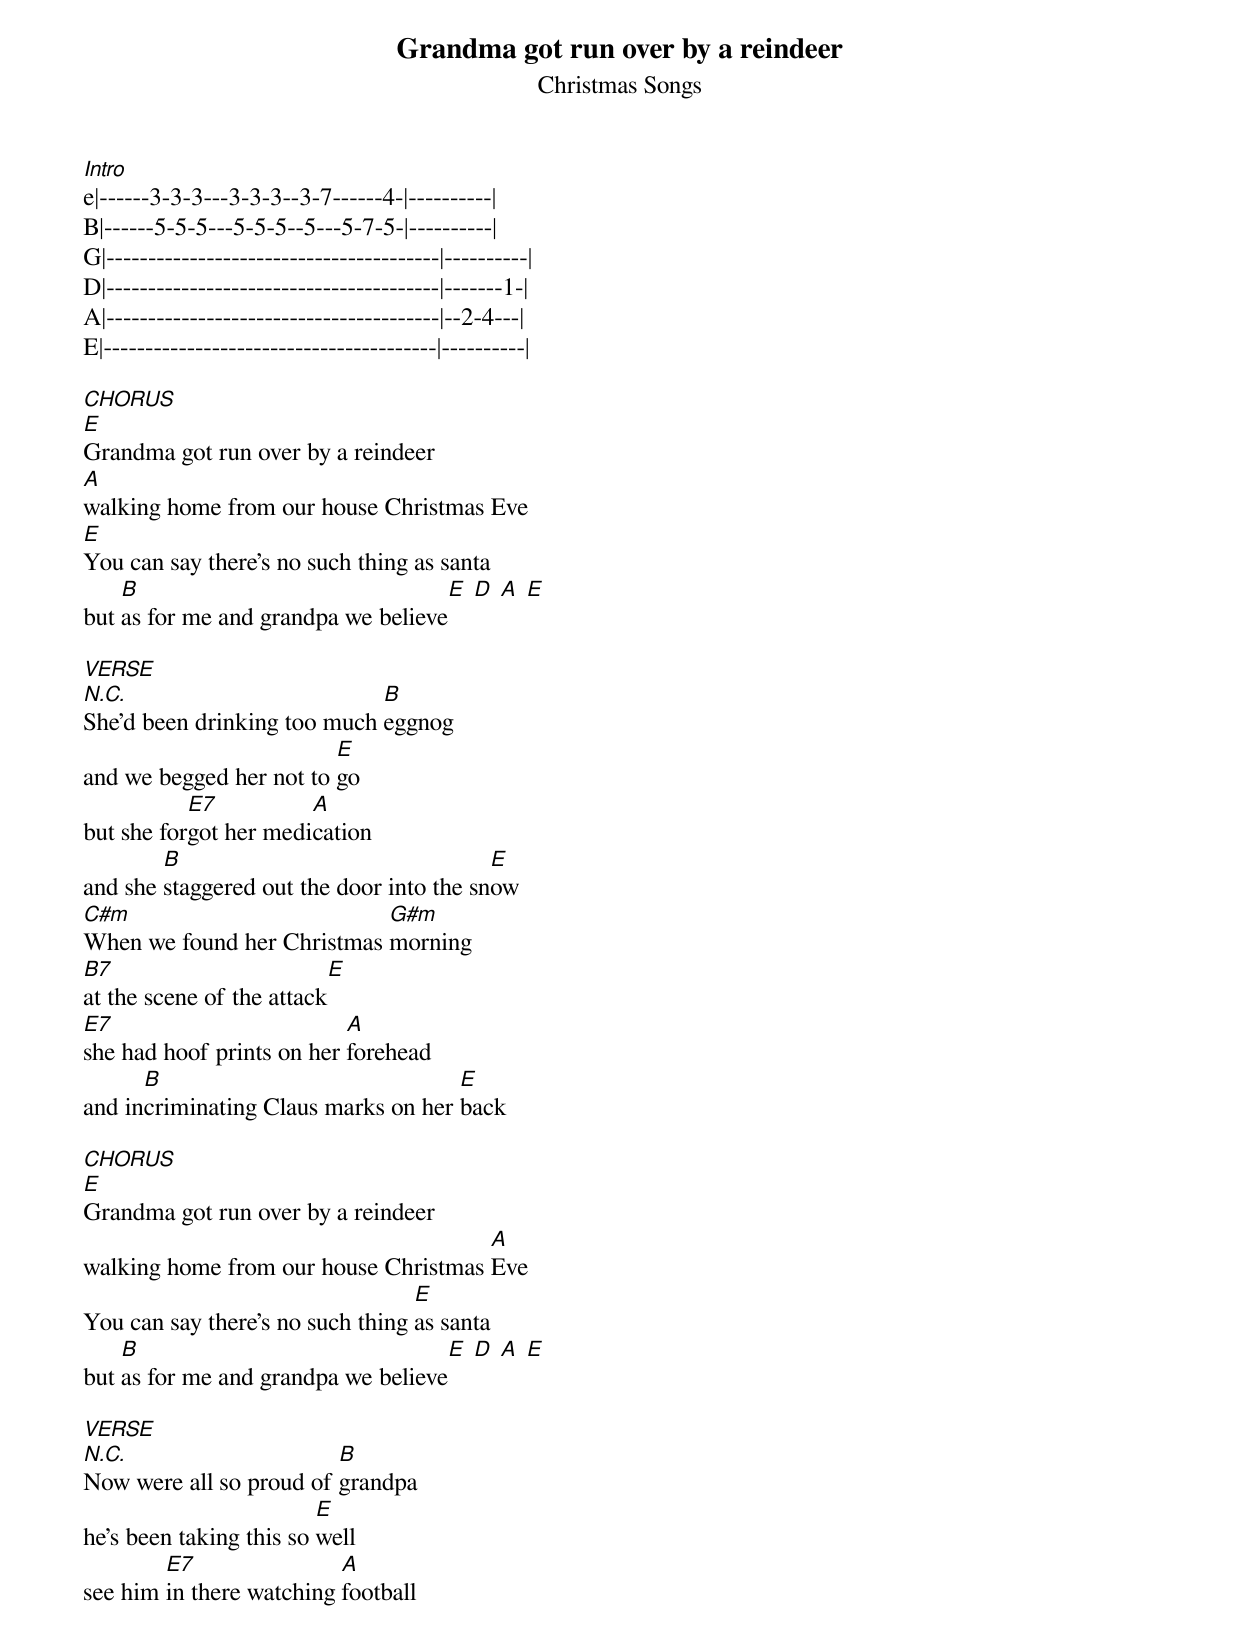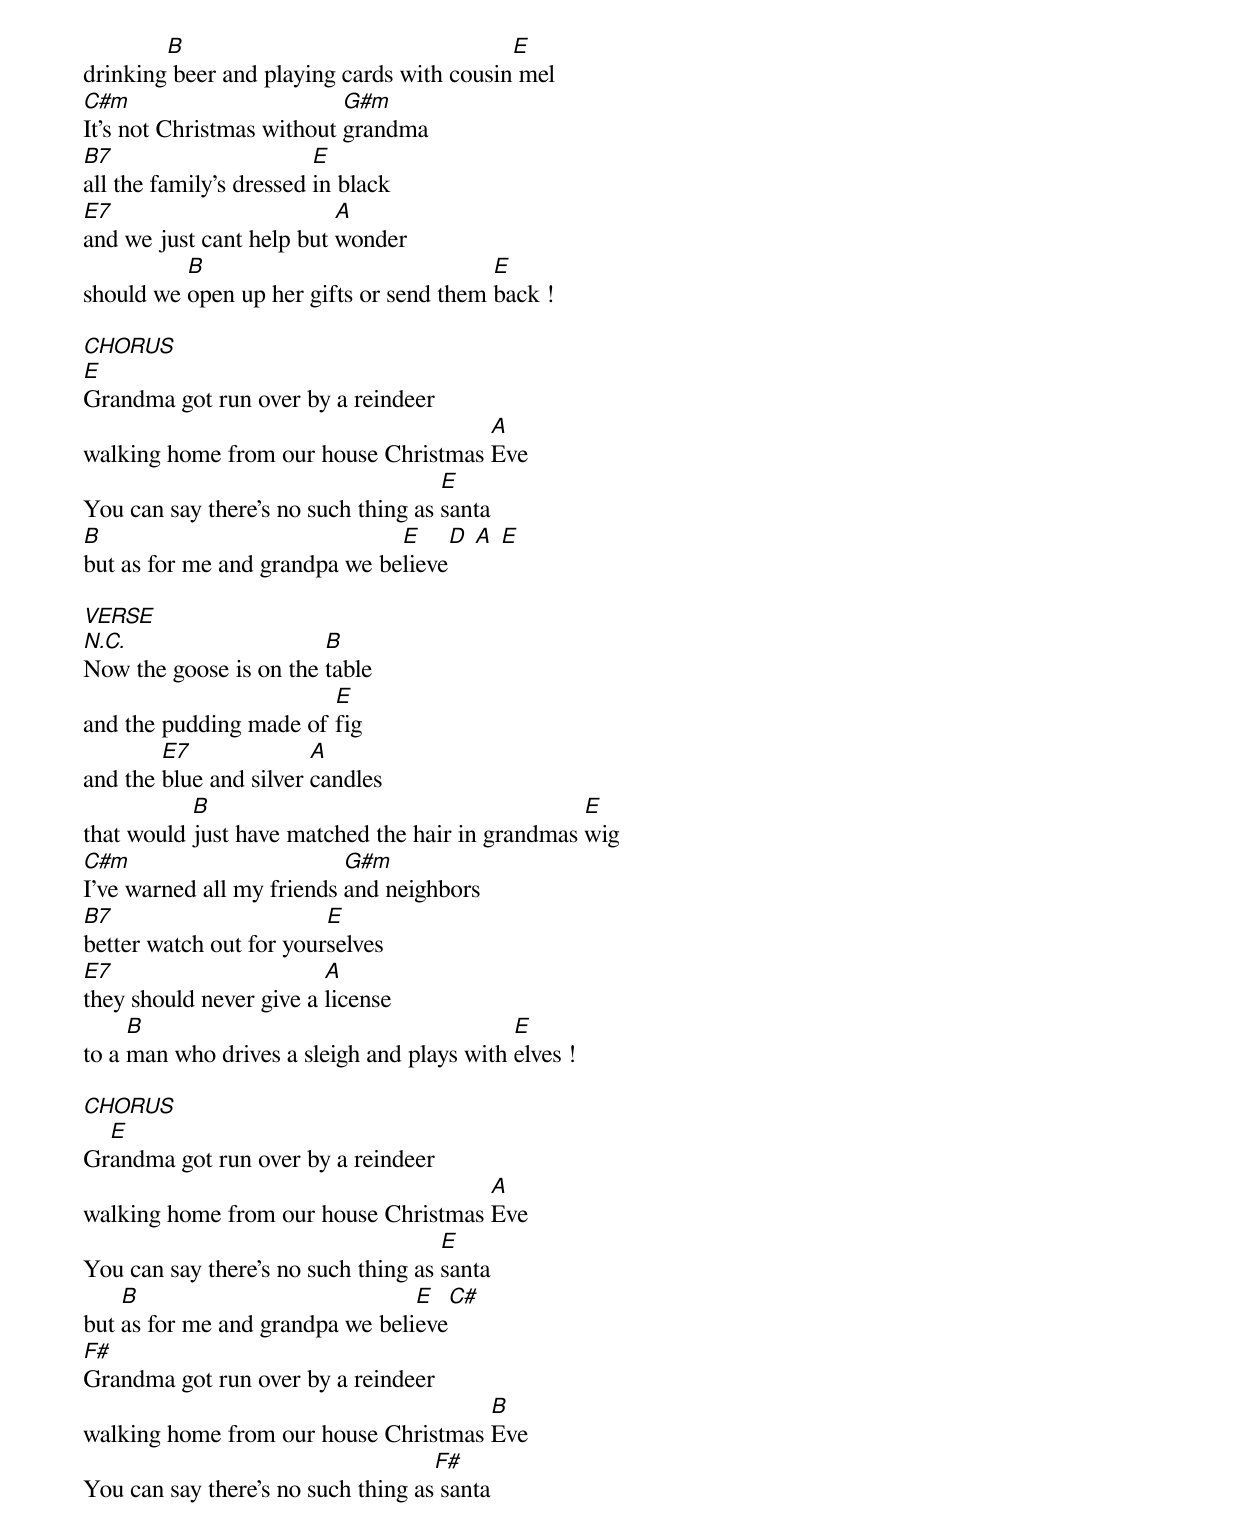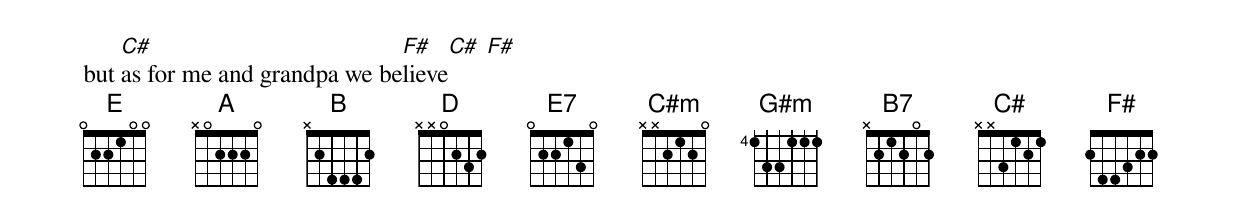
{title:Grandma got run over by a reindeer}
{subtitle:Christmas Songs}
[Intro]
e|------3-3-3---3-3-3--3-7------4-|----------|
B|------5-5-5---5-5-5--5---5-7-5-|----------|
G|----------------------------------------|----------|
D|----------------------------------------|-------1-|
A|----------------------------------------|--2-4---|
E|----------------------------------------|----------|

[CHORUS]
[E]Grandma got run over by a reindeer
[A]walking home from our house Christmas Eve
[E]You can say there’s no such thing as santa
but [B]as for me and grandpa we believe[E] [D] [A] [E]

[VERSE]
[N.C.]She'd been drinking too much [B]eggnog
and we begged her not to [E]go
but she for[E7]got her medi[A]cation
and she [B]staggered out the door into the sn[E]ow
[C#m]When we found her Christmas [G#m]morning
[B7]at the scene of the attack[E]
[E7]she had hoof prints on her [A]forehead
and in[B]criminating Claus marks on her [E]back

[CHORUS]
[E]Grandma got run over by a reindeer
walking home from our house Christmas [A]Eve
You can say there’s no such thing [E]as santa
but [B]as for me and grandpa we believe[E] [D] [A] [E]

[VERSE]
[N.C.]Now were all so proud of [B]grandpa
he's been taking this so [E]well
see him [E7]in there watching [A]football
drinking[B] beer and playing cards with cousin[E] mel
[C#m]It's not Christmas without [G#m]grandma
[B7]all the family’s dressed [E]in black
[E7]and we just cant help but [A]wonder
should we [B]open up her gifts or send them [E]back !

[CHORUS]
[E]Grandma got run over by a reindeer
walking home from our house Christmas [A]Eve
You can say there’s no such thing as [E]santa
[B]but as for me and grandpa we be[E]lieve[D] [A] [E]

[VERSE]
[N.C.]Now the goose is on the [B]table
and the pudding made of [E]fig
and the [E7]blue and silver [A]candles
that would [B]just have matched the hair in grandmas [E]wig
[C#m]I've warned all my friends [G#m]and neighbors
[B7]better watch out for your[E]selves
[E7]they should never give a [A]license
to a [B]man who drives a sleigh and plays with [E]elves !

[CHORUS]
Gr[E]andma got run over by a reindeer
walking home from our house Christmas [A]Eve
You can say there’s no such thing as [E]santa
but [B]as for me and grandpa we beli[E]eve[C#]
[F#]Grandma got run over by a reindeer
walking home from our house Christmas [B]Eve
You can say there’s no such thing as[F#] santa
but [C#]as for me and grandpa we be[F#]lieve[C#] [F#]
